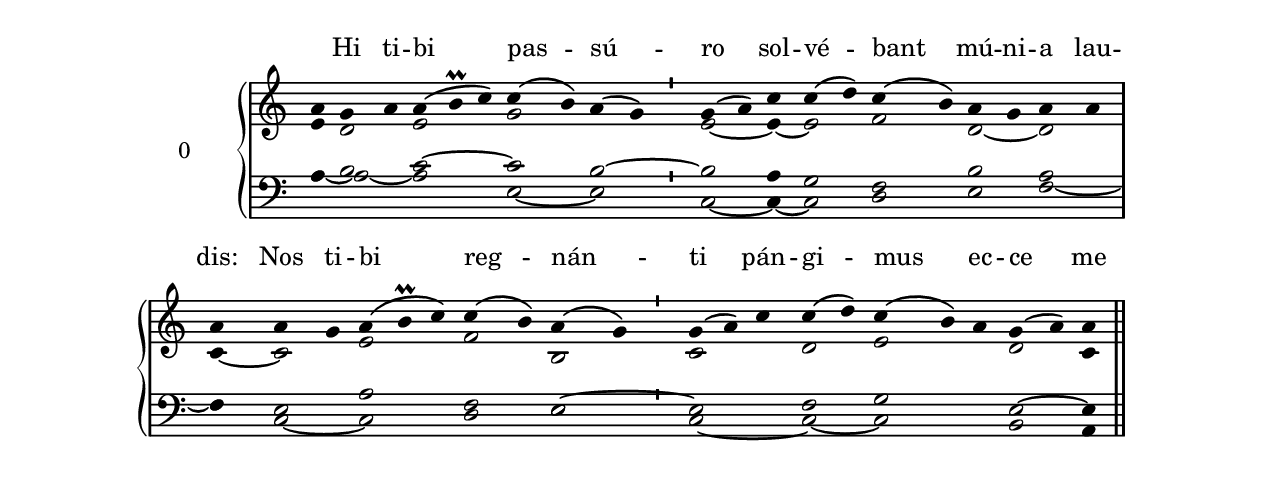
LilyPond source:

\version "2.18"
\include "gregorian.ly"
\include "noh2.ily"


%Page reference: page i.305
%(volume.page)

global = {
 \key a \minor
 \cadenzaOn 
}

\header {
  title = \markup \center-column {"" \vspace #1 }
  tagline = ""
  composer = ""
}

\paper {
 #(include-special-characters)
  oddHeaderMarkup = \markup \fill-line {
    \line {}
    \center-column {
      \on-the-fly #first-page     " "
      \on-the-fly #not-first-page ""
    }
    \line { \on-the-fly #print-page-number-check-first \fromproperty #'page:page-number-string }
  }
  evenHeaderMarkup = \markup \fill-line {
    \line { \on-the-fly #print-page-number-check-first \fromproperty #'page:page-number-string }
    \center-column { "" }
    \line {}
  }
}

chantText = \lyricmode {
4 Hi ti -- bi pas -- sú -- ro sol -- vé -- bant mú -- ni -- a lau -- dis: 
Nos ti -- bi reg -- nán -- ti pán -- gi -- mus ec -- ce me -- los. }

chantMusic = {
\tieDown     a'4 g'4 a'4 a'4 ( b'\prall c''4) c''4 ( b'4) a'4 ( g'4) \divisioMinima
 g'4 ( a'4) c''4 c''4 ( d''4) c''4 ( b'4) a'4 g'4 a'4 a'4 \divisioMaxima \forceBreak

 a'4 a'4 g'4 a'4 ( b'\prall c''4) c''4 ( b'4) a'4 ( g'4) \divisioMinima
 g'4 ( a'4) c''4 c''4 ( d''4) c''4 ( b'4) a'4 g'4 ( a'4) a'4 \finalis

}

altoMusic = {
e'4 d'2 e'2*3/2 g'2 r2 \divisioMinima
e'2 ~ e'4 ~ e'2 f'2 d'2 ~ d'2 \divisioMaxima
c'4 ~ c'2 e'2*3/2 f'2 b2 \divisioMinima
c'2*3/2 d'2 e'2*3/2 d'2 c'4 \finalis
}

tenorMusic = {
a4 b2 c'2*3/2 ~ c'2 b2 ~ \divisioMinima
b2 a4 g2 f2 b2 a2 \divisioMaxima
f4 e2 a2*3/2 f2 e2 ~ \divisioMinima
e2*3/2 f2 g2*3/2 e2 ~ e4 \finalis
}

bassMusic = {
a4 ~ a2 ~ a2*3/2 e2 ~ e2 \divisioMinima
c2 ~ c4 ~ c2 d2 e2 f2 ~ \divisioMaxima
f4 c2 ~ c2*3/2 d2 e2 \divisioMinima
c2*3/2 ~ c2 ~ c2*3/2 b,2 a,4 \finalis
}

voiceLines = {
\voiceLineStyle


}

\score{
  <<
    \new GrandStaff <<
      \set GrandStaff.autoBeaming = ##f
      \set GrandStaff.instrumentName = \markup \center-column {
        ""
        "0"
      }
      \new Staff = up <<
        \new Voice = "chant" {
          \voiceOne \global \chantMusic
        }
        \new Voice {
          \voiceTwo \global \altoMusic
        }
      >>

      \new Staff = down <<
        \clef bass
        \new Voice {
          \voiceOne \global \tenorMusic
        }
        \new Voice {
          \voiceTwo \global \bassMusic
        }
	\new Voice {
        \voiceThree \global \voiceLines
        }
      >>
    >>
    \new Lyrics \lyricsto chant {
      \chantText
    }
  >>
  \layout{
  }
  \midi{
    \tempo 4 = 125
  }
}
